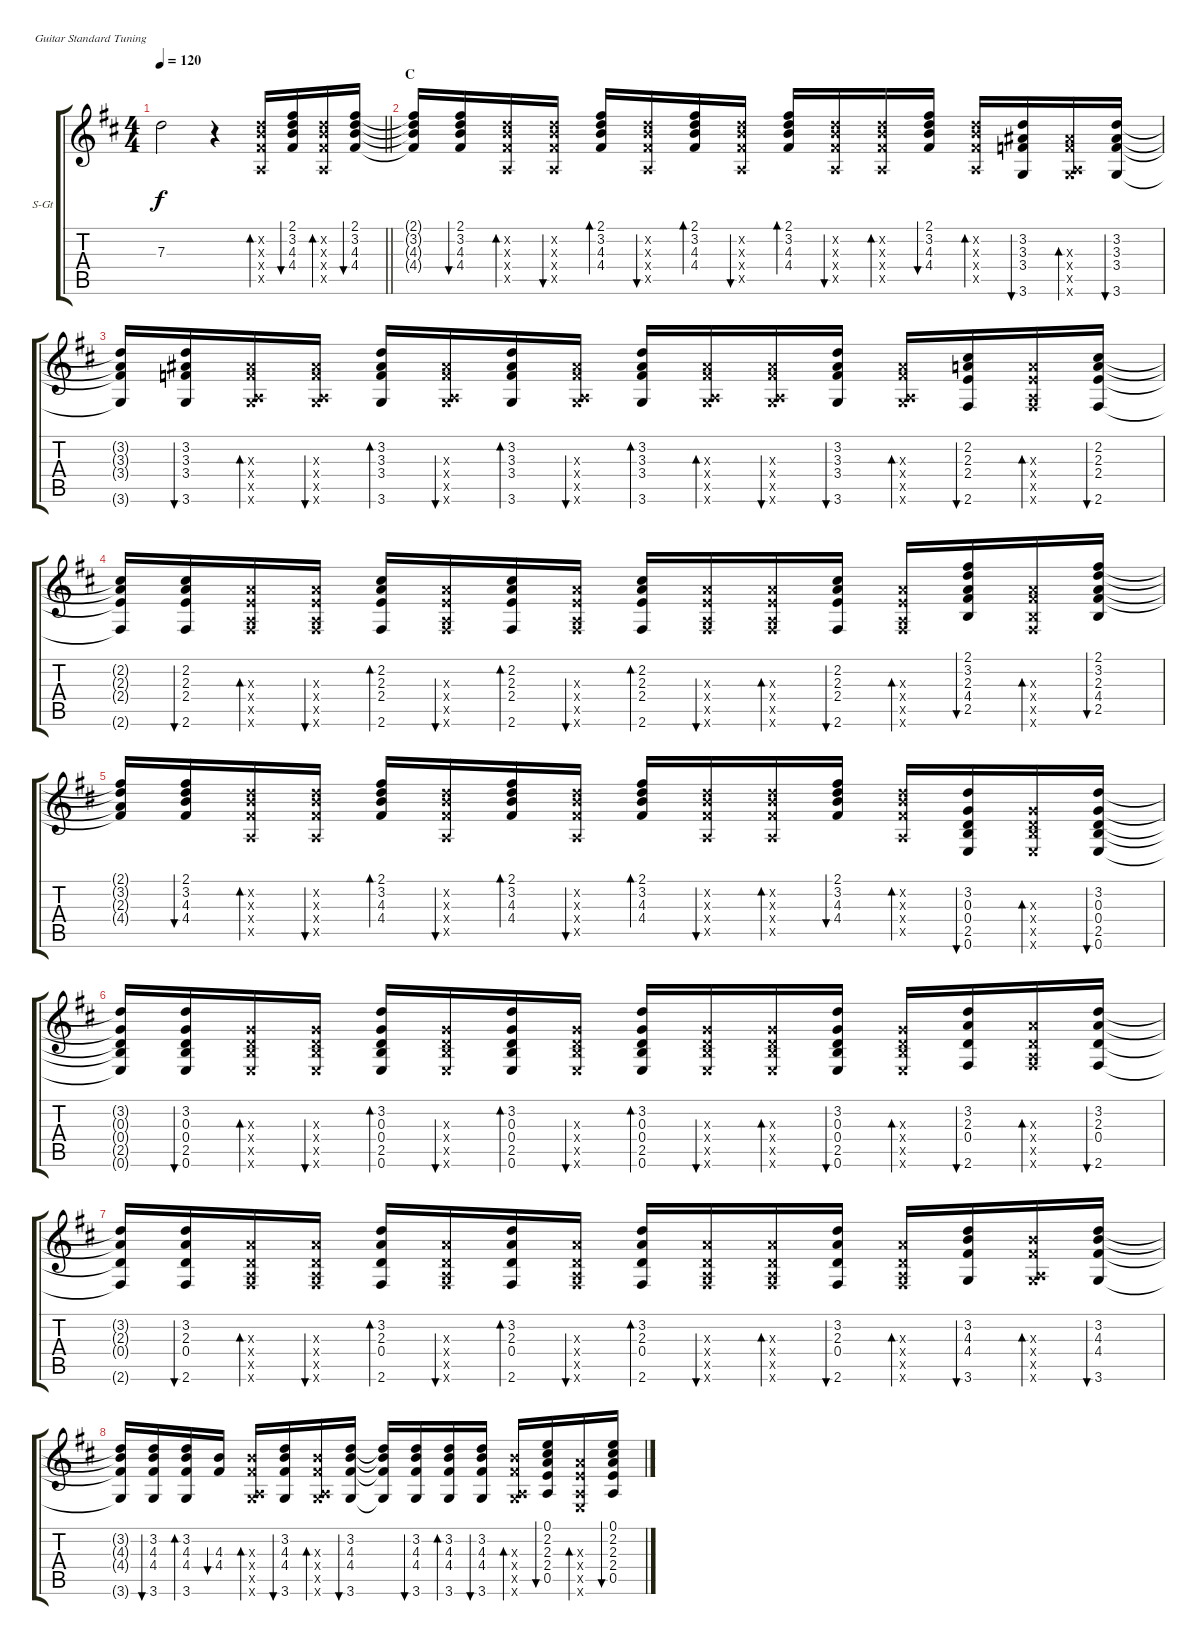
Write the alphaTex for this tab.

\bracketExtendMode groupsimilarinstruments
\firstSystemTrackNameOrientation horizontal
\otherSystemsTrackNameOrientation horizontal
\track ("A.Guitar 1" "S-Gt") {instrument acousticguitarsteel}
\staff {score tabs}
\tuning (E4 B3 G3 D3 A2 E2)
\ts (4 4)
\tempo 120
\clef g2
\barLineRight lightlight
\ks d
7.3{t}.2{dy f} r.4 (3.2{x} 4.3{x} 4.4{x} 0.5{x}).16{bd 30} (2.1 3.2 4.3 4.4).16{bu 30} (3.2{x} 4.3{x} 4.4{x} 0.5{x}).16{bd 30} (2.1 3.2 4.3 4.4).16{bu 30} |
\section ("" "C")
(2.1{t} 3.2{t} 4.3{t} 4.4{t}).16 (2.1 3.2 4.3 4.4).16{bu 30} (3.2{x} 4.3{x} 4.4{x} 0.5{x}).16{bd 30} (3.2{x} 4.3{x} 4.4{x} 0.5{x}).16{bu 30} (2.1 3.2 4.3 4.4).16{bd 30} (3.2{x} 4.3{x} 4.4{x} 0.5{x}).16{bu 30} (2.1 3.2 4.3 4.4).16{bd 30} (3.2{x} 4.3{x} 4.4{x} 0.5{x}).16{bu 30} (2.1 3.2 4.3 4.4).16{bd 30} (3.2{x} 4.3{x} 4.4{x} 0.5{x}).16{bu 30} (3.2{x} 4.3{x} 4.4{x} 0.5{x}).16{bd 30} (2.1 3.2 4.3 4.4).16{bu 30} (3.2{x} 4.3{x} 4.4{x} 0.5{x}).16{bd 30} (3.2 3.3 3.4 3.6).16{bu 30} (3.3{x} 3.4{x} 0.5{x} 3.6{x}).16{bd 30} (3.2 3.3 3.4 3.6).16{bu 30} |
(3.2{t} 3.3{t} 3.4{t} 3.6{t}).16 (3.2 3.3 3.4 3.6).16{bu 30} (3.3{x} 3.4{x} 0.5{x} 3.6{x}).16{bd 30} (3.3{x} 3.4{x} 0.5{x} 3.6{x}).16{bu 30} (3.2 3.3 3.4 3.6).16{bd 30} (3.3{x} 3.4{x} 0.5{x} 3.6{x}).16{bu 30} (3.2 3.3 3.4 3.6).16{bd 30} (3.3{x} 3.4{x} 0.5{x} 3.6{x}).16{bu 30} (3.2 3.3 3.4 3.6).16{bd 30} (3.3{x} 3.4{x} 0.5{x} 3.6{x}).16{bd 30} (3.3{x} 3.4{x} 0.5{x} 3.6{x}).16{bu 30} (3.2 3.3 3.4 3.6).16{bu 30} (3.3{x} 3.4{x} 0.5{x} 3.6{x}).16{bd 30} (2.2 2.3 2.4 2.6).16{bu 30} (2.3{x} 2.4{x} 0.5{x} 2.6{x}).16{bd 30} (2.2 2.3 2.4 2.6).16{bu 30} |
(2.2{t} 2.3{t} 2.4{t} 2.6{t}).16 (2.2 2.3 2.4 2.6).16{bu 30} (2.3{x} 2.4{x} 0.5{x} 2.6{x}).16{bd 30} (2.3{x} 2.4{x} 0.5{x} 2.6{x}).16{bu 30} (2.2 2.3 2.4 2.6).16{bd 30} (2.3{x} 2.4{x} 0.5{x} 2.6{x}).16{bu 30} (2.2 2.3 2.4 2.6).16{bd 30} (2.3{x} 2.4{x} 0.5{x} 2.6{x}).16{bu 30} (2.2 2.3 2.4 2.6).16{bd 30} (2.3{x} 2.4{x} 0.5{x} 2.6{x}).16{bu 30} (2.3{x} 2.4{x} 0.5{x} 2.6{x}).16{bd 30} (2.2 2.3 2.4 2.6).16{bu 30} (2.3{x} 2.4{x} 0.5{x} 2.6{x}).16{bd 30} (2.1 3.2 2.3 4.4 2.5).16{bu 30} (2.3{x} 4.4{x} 2.5{x} 2.6{x}).16{bd 30} (2.1 3.2 2.3 4.4 2.5).16{bu 30} |
(2.1{t} 3.2{t} 2.3{t} 4.4{t}).16 (2.1 3.2 4.3 4.4).16{bu 30} (3.2{x} 4.3{x} 4.4{x} 0.5{x}).16{bd 30} (3.2{x} 4.3{x} 4.4{x} 0.5{x}).16{bu 30} (2.1 3.2 4.3 4.4).16{bd 30} (3.2{x} 4.3{x} 4.4{x} 0.5{x}).16{bu 30} (2.1 3.2 4.3 4.4).16{bd 30} (3.2{x} 4.3{x} 4.4{x} 0.5{x}).16{bu 30} (2.1 3.2 4.3 4.4).16{bd 30} (3.2{x} 4.3{x} 4.4{x} 0.5{x}).16{bu 30} (3.2{x} 4.3{x} 4.4{x} 0.5{x}).16{bd 30} (2.1 3.2 4.3 4.4).16{bu 30} (3.2{x} 4.3{x} 4.4{x} 0.5{x}).16{bd 30} (3.2 0.3 0.4 2.5 0.6).16{bu 30} (0.3{x} 0.4{x} 2.5{x} 0.6{x}).16{bd 30} (3.2 0.3 0.4 2.5 0.6).16{bu 30} |
(3.2{t} 0.3{t} 0.4{t} 2.5{t} 0.6{t}).16 (3.2 0.3 0.4 2.5 0.6).16{bu 30} (0.3{x} 0.4{x} 2.5{x} 0.6{x}).16{bd 30} (0.3{x} 0.4{x} 2.5{x} 0.6{x}).16{bu 30} (3.2 0.3 0.4 2.5 0.6).16{bd 30} (0.3{x} 0.4{x} 2.5{x} 0.6{x}).16{bu 30} (3.2 0.3 0.4 2.5 0.6).16{bd 30} (0.3{x} 0.4{x} 2.5{x} 0.6{x}).16{bu 30} (3.2 0.3 0.4 2.5 0.6).16{bd 30} (0.3{x} 0.4{x} 2.5{x} 0.6{x}).16{bu 30} (0.3{x} 0.4{x} 2.5{x} 0.6{x}).16{bd 30} (3.2 0.3 0.4 2.5 0.6).16{bu 30} (0.3{x} 0.4{x} 2.5{x} 0.6{x}).16{bd 30} (3.2 2.3 0.4 2.6).16{bu 30} (2.3{x} 0.4{x} 0.5{x} 2.6{x}).16{bd 30} (3.2 2.3 0.4 2.6).16{bu 30} |
(3.2{t} 2.3{t} 0.4{t} 2.6{t}).16 (3.2 2.3 0.4 2.6).16{bu 30} (2.3{x} 0.4{x} 0.5{x} 2.6{x}).16{bd 30} (2.3{x} 0.4{x} 0.5{x} 2.6{x}).16{bu 30} (3.2 2.3 0.4 2.6).16{bd 30} (2.3{x} 0.4{x} 0.5{x} 2.6{x}).16{bu 30} (3.2 2.3 0.4 2.6).16{bd 30} (2.3{x} 0.4{x} 0.5{x} 2.6{x}).16{bu 30} (3.2 2.3 0.4 2.6).16{bd 30} (2.3{x} 0.4{x} 0.5{x} 2.6{x}).16{bu 30} (2.3{x} 0.4{x} 0.5{x} 2.6{x}).16{bd 30} (3.2 2.3 0.4 2.6).16{bu 30} (2.3{x} 0.4{x} 0.5{x} 2.6{x}).16{bd 30} (3.2 4.3 4.4 3.6).16{bu 30} (4.3{x} 4.4{x} 0.5{x} 3.6{x}).16{bd 30} (3.2 4.3 4.4 3.6).16{bu 30} |
(3.2{t} 4.3{t} 4.4{t} 3.6{t}).16 (3.2 4.3 4.4 3.6).16{bu 30} (3.2 4.3 4.4 3.6).16{bd 30} (4.3 4.4).16{bu 30} (4.3{x} 4.4{x} 0.5{x} 3.6{x}).16{bd 30} (3.2 4.3 4.4 3.6).16{bu 30} (4.3{x} 4.4{x} 0.5{x} 3.6{x}).16{bd 30} (3.2 4.3 4.4 3.6).16{bu 30} (3.2{t} 4.3{t} 4.4{t} 3.6{t}).16 (3.2 4.3 4.4 3.6).16{bu 30} (3.2 4.3 4.4 3.6).16{bd 30} (3.2 4.3 4.4 3.6).16{bu 30} (4.3{x} 4.4{x} 0.5{x} 3.6{x}).16{bd 30} (0.1 2.2 2.3 2.4 0.5).16{bu 30} (2.3{x} 2.4{x} 0.5{x} 0.6{x}).16{bd 30} (0.1 2.2 2.3 2.4 0.5).16{bu 30}
